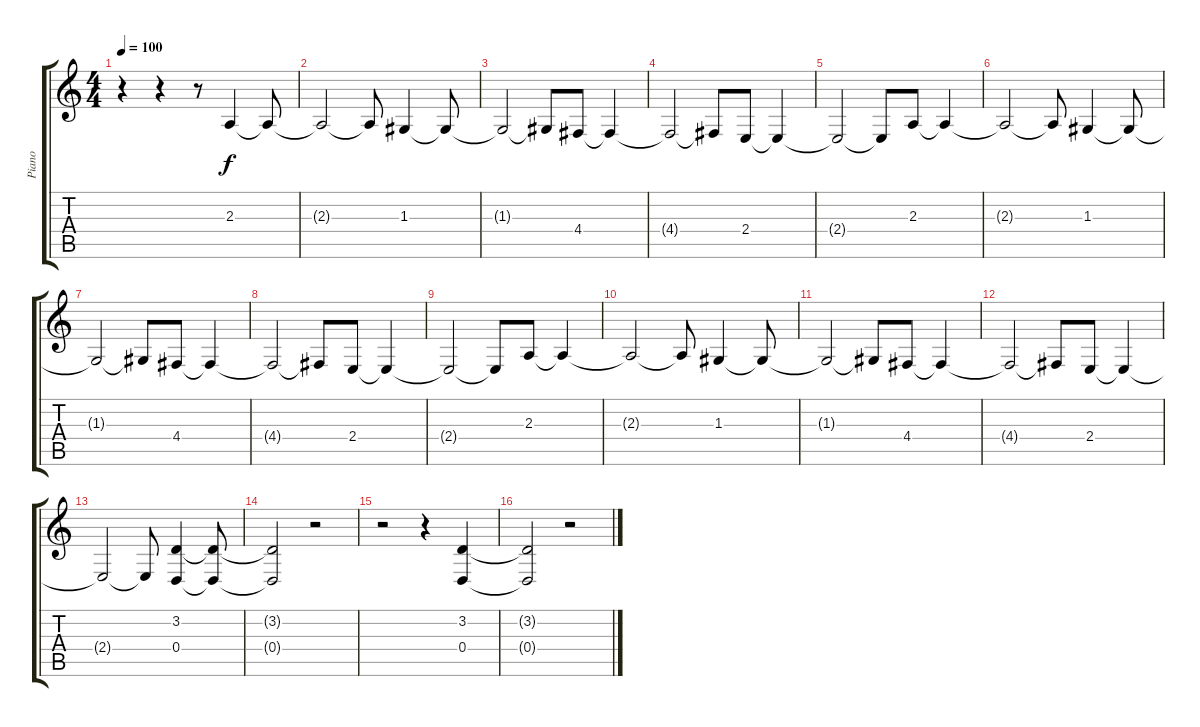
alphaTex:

\track ("Piano" "Piano") {instrument acousticgrandpiano}
\staff {score tabs}
\tuning (E4 B3 G3 D3 A2 E2) {hide}
\ts (4 4)
\tempo 100
\clef g2
\ks c
r.4{dy f} r.4 r.8 2.3.4 2.3{t}.8 |
2.3{t}.2 2.3{t}.8 1.3.4 1.3{t}.8 |
1.3{t}.2 1.3{t}.8 4.4.8 4.4{t}.4 |
4.4{t}.2 4.4{t}.8 2.4.8 2.4{t}.4 |
2.4{t}.2 2.4{t}.8 2.3.8 2.3{t}.4 |
2.3{t}.2 2.3{t}.8 1.3.4 1.3{t}.8 |
1.3{t}.2 1.3{t}.8 4.4.8 4.4{t}.4 |
4.4{t}.2 4.4{t}.8 2.4.8 2.4{t}.4 |
2.4{t}.2 2.4{t}.8 2.3.8 2.3{t}.4 |
2.3{t}.2 2.3{t}.8 1.3.4 1.3{t}.8 |
1.3{t}.2 1.3{t}.8 4.4.8 4.4{t}.4 |
4.4{t}.2 4.4{t}.8 2.4.8 2.4{t}.4 |
2.4{t}.2 2.4{t}.8 (3.2 0.4).4 (3.2{t} 0.4{t}).8 |
(3.2{t} 0.4{t}).2 r.2 |
r.2 r.4 (3.2 0.4).4 |
(3.2{t} 0.4{t}).2 r.2
